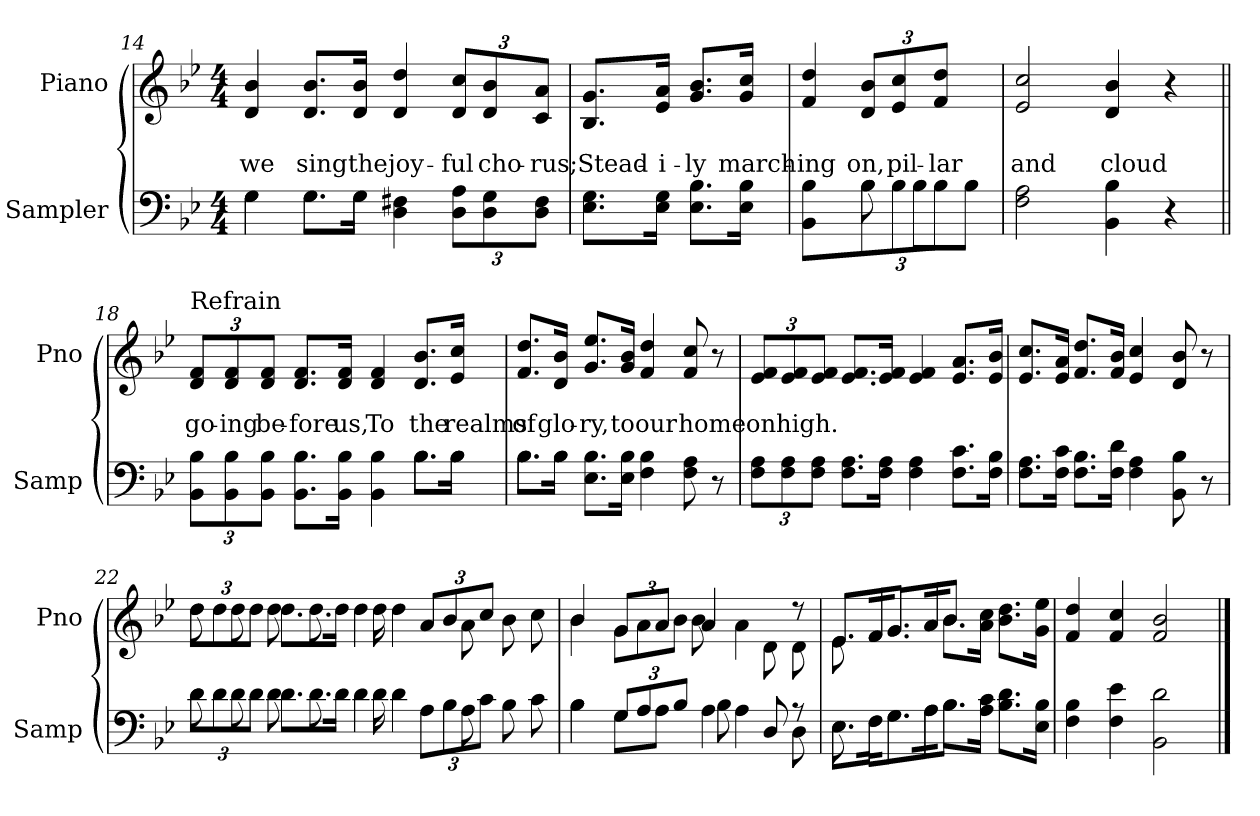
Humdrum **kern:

**kern	**kern	**text	**text
*part2	*part1	*part1	*part1
*staff2	*staff1	*staff1	*staff1
*I"Sampler	*I"Piano	*	*
*I'Samp	*I'Pno	*	*
*clefF4	*clefG2	*	*
*k[b-e-]	*k[b-e-]	*	*
*B-:	*B-:	*	*
*M4/4	*M4/4	*	*
=14	=14	=14	=14
*^	*	*	*
4G\	4G	4d 4b-	.	we
8.G\L	8.G\L	8.d/ 8.b-/L	.	sing
16G\Jk	16G\Jk	16d/ 16b-/Jk	.	the
4D 4F#X	2ryy	4d 4dd	.	joy-
12D\ 12A\L	.	12d/ 12cc/L	.	-ful
12D\ 12G\	.	12d/ 12b-/	.	cho-
12D\ 12F#\J	.	12c/ 12a/J	.	-rus;
*v	*v	*	*	*
=15	=15	=15	=15
8.E-\ 8.G\L	8.B-/ 8.g/L	.	Stead-
16E-\ 16G\Jk	16e-/ 16a/Jk	.	-i-
8.E-\ 8.B-\L	8.g/ 8.b-/L	.	-ly
16E-\ 16B-\Jk	16g/ 16cc/Jk	.	march-
=16	=16	=16	=16
*^	*	*	*
4BB- 4B-	4ryy	4f 4dd	.	-ing
12B-\L	8B-	12d/ 12b-/L	.	on,
12B-\J	.	12e-/ 12cc/	.	pil-
.	8B-\L	.	.	.
12B-\J	.	12f/ 12dd/J	.	-lar
8ryy	8B-\J	8ryy	.	.
*v	*v	*	*	*
=17	=17	=17	=17
2F 2A	2e- 2cc	.	and
4BB- 4B-	4d 4b-	.	cloud
4r	4r	.	.
=18||	=18||	=18||	=18||
*^	*	*	*
!	!	!LO:TX:t=Refrain	!	!
12BB-\ 12B-\L	2.ryy	12d/ 12f/L	.	go-
12BB-\ 12B-\	.	12d/ 12f/	.	-ing
12BB-\ 12B-\J	.	12d/ 12f/J	.	be-
8.BB-\ 8.B-\L	.	8.d/ 8.f/L	.	-fore
16BB-\ 16B-\Jk	.	16d/ 16f/Jk	.	us,
4BB- 4B-	.	4d 4f	.	To
8.B-\L	8.B-\L	8.d/ 8.b-/L	.	the
16B-\Jk	16B-\Jk	16e-/ 16cc/Jk	.	realms
=19	=19	=19	=19	=19
8.B-\L	8.B-\L	8.f/ 8.dd/L	.	of
16B-\Jk	16B-\Jk	16d/ 16b-/Jk	.	glo-
8.E-\ 8.B-\L	2.ryy	8.g/ 8.ee-/L	.	-ry,
16E-\ 16B-\Jk	.	16g/ 16b-/Jk	.	to
4F 4B-	.	4f 4dd	.	our
8F 8A	.	8f 8cc	.	home
8r	.	8r	.	.
*v	*v	*	*	*
=20	=20	=20	=20
12F\ 12A\L	12e-/ 12f/L	.	on
12F\ 12A\	12e-/ 12f/	.	high.
12F\ 12A\J	12e-/ 12f/J	.	.
8.F\ 8.A\L	8.e-/ 8.f/L	.	.
16F\ 16A\Jk	16e-/ 16f/Jk	.	.
4F 4A	4e- 4f	.	.
8.F\ 8.c\L	8.e-/ 8.a/L	.	.
16F\ 16B-\Jk	16e-/ 16b-/Jk	.	.
=21	=21	=21	=21
8.F\ 8.A\L	8.e-/ 8.cc/L	.	.
16F\ 16c\Jk	16e-/ 16a/Jk	.	.
8.F\ 8.B-\L	8.f/ 8.dd/L	.	.
16F\ 16d\Jk	16f/ 16b-/Jk	.	.
4F 4A	4e- 4cc	.	.
8BB- 8B-	8d 8b-	.	.
8r	8r	.	.
=22	=22	=22	=22
*^	*^	*	*
12d\L	8d	12dd\L	8dd	.	.
12d\	.	12dd\	.	.	.
.	8d	.	8dd	.	.
12d\J	.	12dd\J	.	.	.
8.d\L	8d	8.dd\L	8dd	.	.
.	8.d	.	8.dd	.	.
16d\Jk	.	16dd\Jk	.	.	.
4d\	.	4dd\	.	.	.
.	16d	.	16dd	.	.
.	4d	.	4dd	.	.
12A\L	.	12a/L	.	.	.
12B-\	.	12b-/	.	.	.
.	8A	.	8a	.	.
12c\J	.	12cc/J	.	.	.
4ryy	8B-	4ryy	8b-	.	.
.	8c	.	8cc	.	.
=23	=23	=23	=23	=23	=23
4B-\	4B-	4b-/	4b-	.	.
12G/L	8G\L	12g\L	8g/L	.	.
12A/	.	12a\	.	.	.
.	8A\J	.	8a/J	.	.
12B-/J	.	12b-\J	.	.	.
4A\	8B-	4a/	8b-	.	.
.	4A	.	4a	.	.
8D/	.	8d\	.	.	.
8r	8D	8r	8d	.	.
=24	=24	=24	=24	=24	=24
8.E-\L	8.E-	8.e-/L	8.e-	.	.
16F\Jk	16F\KL	16f/Jk	16f/KL	.	.
8.G\L	8.G\J	8.g/L	8.g/J	.	.
16A\Jk	16A\KL	16a/Jk	16a/KL	.	.
8.B-\L	8.B-\J	8.b-\L	8.b-/J	.	.
16A\ 16c\Jk	4ryy	16a\ 16cc\Jk	4ryy	.	.
8.B-\ 8.d\L	.	8.b-\ 8.dd\L	.	.	.
16E-\ 16B-\Jk	16ryy	16g\ 16ee-\Jk	16ryy	.	.
*v	*v	*	*	*	*
*	*v	*v	*	*
=25	=25	=25	=25
4F 4B-	4f 4dd	.	.
4F 4e-	4f 4cc	.	.
2BB- 2d	2f 2b-	.	.
==	==	==	==
*-	*-	*-	*-
